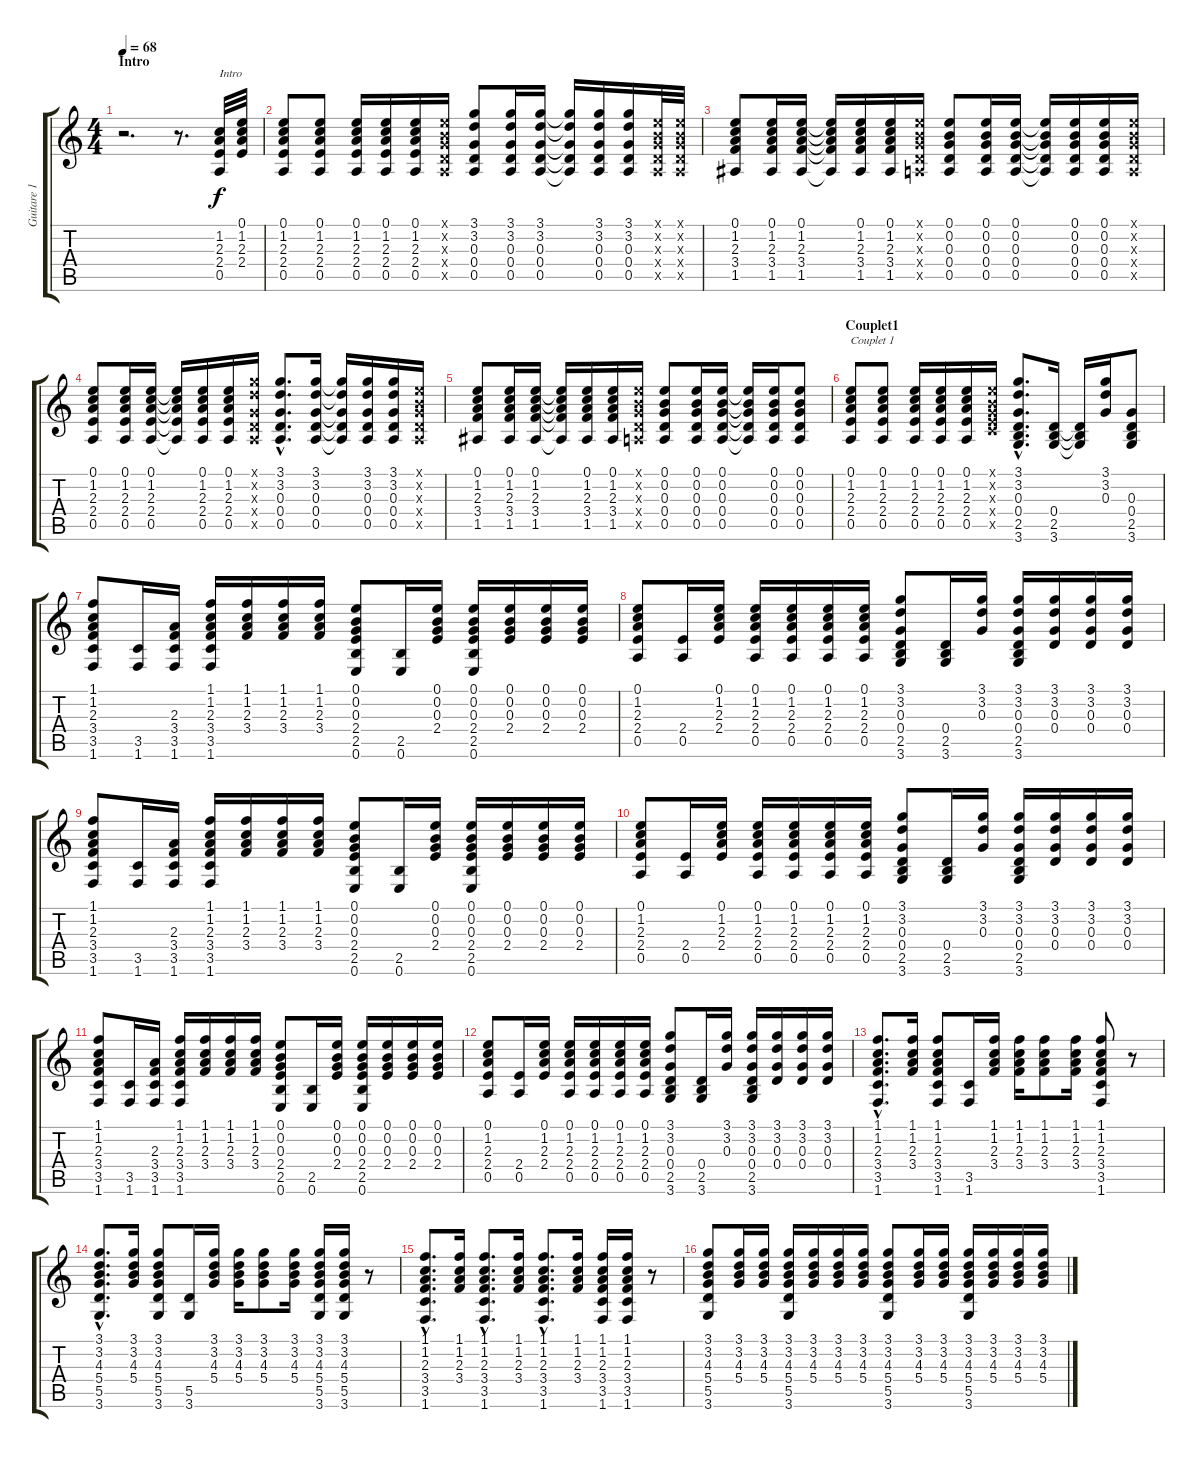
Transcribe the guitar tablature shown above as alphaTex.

\track ("Guitare 1" "Guitare 1") {instrument acousticguitarsteel}
\staff {score tabs}
\tuning (E4 B3 G3 D3 A2 E2) {hide}
\ts (4 4)
\section ("" "Intro")
\tempo 68
\clef g2
\ks c
r.2{d dy f instrument acousticguitarsteel} r.8{d} (1.2 2.3 2.4 0.5).32{txt "Intro"} (0.1 1.2 2.3 2.4).32 |
(0.1 1.2 2.3 2.4 0.5).8 (0.1 1.2 2.3 2.4 0.5).8 (0.1 1.2 2.3 2.4 0.5).16 (0.1 1.2 2.3 2.4 0.5).16 (0.1 1.2 2.3 2.4 0.5).16 (0.1{x} 0.2{x} 0.3{x} 0.4{x} 0.5{x}).16 (3.1 3.2 0.3 0.4 0.5).8 (3.1 3.2 0.3 0.4 0.5).16 (3.1 3.2 0.3 0.4 0.5).16 (3.1{t} 3.2{t} 0.3{t} 0.4{t} 0.5{t}).16 (3.1 3.2 0.3 0.4 0.5).16 (3.1 3.2 0.3 0.4 0.5).16 (0.1{x} 0.2{x} 0.3{x} 0.4{x} 0.5{x}).32 (0.1{x} 0.2{x} 0.3{x} 0.4{x} 0.5{x}).32 |
(0.1 1.2 2.3 3.4 1.5).8 (0.1 1.2 2.3 3.4 1.5).16{txt ""} (0.1 1.2 2.3 3.4 1.5).16 (0.1{t} 1.2{t} 2.3{t} 3.4{t} 1.5{t}).16 (0.1 1.2 2.3 3.4 1.5).16 (0.1 1.2 2.3 3.4 1.5).16 (0.1{x} 0.2{x} 0.3{x} 0.4{x} 0.5{x}).16 (0.1 0.2 0.3 0.4 0.5).8 (0.1 0.2 0.3 0.4 0.5).16 (0.1 0.2 0.3 0.4 0.5).16 (0.1{t} 0.2{t} 0.3{t} 0.4{t} 0.5{t}).16 (0.1 0.2 0.3 0.4 0.5).16 (0.1 0.2 0.3 0.4 0.5).16 (0.1{x} 0.2{x} 0.3{x} 0.4{x} 0.5{x}).16 |
(0.1 1.2 2.3 2.4 0.5).8 (0.1 1.2 2.3 2.4 0.5).16 (0.1 1.2 2.3 2.4 0.5).16 (0.1{t} 1.2{t} 2.3{t} 2.4{t} 0.5{t}).16 (0.1 1.2 2.3 2.4 0.5).16 (0.1 1.2 2.3 2.4 0.5).16 (3.1{x} 3.2{x} 0.3{x} 0.4{x} 0.5{x}).16 (3.1{hac} 3.2{hac} 0.3{hac} 0.4{hac} 0.5{hac}).8{d} (3.1 3.2 0.3 0.4 0.5).16 (3.1{t} 3.2{t} 0.3{t} 0.4{t} 0.5{t}).16 (3.1 3.2 0.3 0.4 0.5).16 (3.1 3.2 0.3 0.4 0.5).16 (0.1{x} 0.2{x} 0.3{x} 0.4{x} 0.5{x}).16 |
(0.1 1.2 2.3 3.4 1.5).8 (0.1 1.2 2.3 3.4 1.5).16 (0.1 1.2 2.3 3.4 1.5).16 (0.1{t} 1.2{t} 2.3{t} 3.4{t} 1.5{t}).16 (0.1 1.2 2.3 3.4 1.5).16 (0.1 1.2 2.3 3.4 1.5).16 (0.1{x} 0.2{x} 0.3{x} 0.4{x} 0.5{x}).16 (0.1 0.2 0.3 0.4 0.5).8 (0.1 0.2 0.3 0.4 0.5).16 (0.1 0.2 0.3 0.4 0.5).16 (0.1{t} 0.2{t} 0.3{t} 0.4{t} 0.5{t}).16 (0.1 0.2 0.3 0.4 0.5).16 (0.1 0.2 0.3 0.4 0.5).8 |
\section ("" "Couplet1")
(0.1 1.2 2.3 2.4 0.5).8{txt "Couplet 1"} (0.1 1.2 2.3 2.4 0.5).8 (0.1 1.2 2.3 2.4 0.5).16 (0.1 1.2 2.3 2.4 0.5).16 (0.1 1.2 2.3 2.4 0.5).16 (0.1{x} 0.2{x} 0.3{x} 2.4{x} 3.5{x}).16 (3.1{hac} 3.2{hac} 0.3{hac} 0.4{hac} 2.5{hac} 3.6{hac}).8{d} (0.4 2.5 3.6).16 (0.4{t} 2.5{t} 3.6{t}).16 (3.1 3.2 0.3).16 (0.3 0.4 2.5 3.6).8 |
(1.1 1.2 2.3 3.4 3.5 1.6).8 (3.5 1.6).16 (2.3 3.4 3.5 1.6).16 (1.1 1.2 2.3 3.4 3.5 1.6).16 (1.1 1.2 2.3 3.4).16 (1.1 1.2 2.3 3.4).16 (1.1 1.2 2.3 3.4).16 (0.1 0.2 0.3 2.4 2.5 0.6).8 (2.5 0.6).16 (0.1 0.2 0.3 2.4).16 (0.1 0.2 0.3 2.4 2.5 0.6).16 (0.1 0.2 0.3 2.4).16 (0.1 0.2 0.3 2.4).16 (0.1 0.2 0.3 2.4).16 |
(0.1 1.2 2.3 2.4 0.5).8 (2.4 0.5).16 (0.1 1.2 2.3 2.4).16 (0.1 1.2 2.3 2.4 0.5).16 (0.1 1.2 2.3 2.4 0.5).16 (0.1 1.2 2.3 2.4 0.5).16 (0.1 1.2 2.3 2.4 0.5).16 (3.1 3.2 0.3 0.4 2.5 3.6).8 (0.4 2.5 3.6).16 (3.1 3.2 0.3).16 (3.1 3.2 0.3 0.4 2.5 3.6).16 (3.1 3.2 0.3 0.4).16 (3.1 3.2 0.3 0.4).16 (3.1 3.2 0.3 0.4).16 |
(1.1 1.2 2.3 3.4 3.5 1.6).8 (3.5 1.6).16 (2.3 3.4 3.5 1.6).16 (1.1 1.2 2.3 3.4 3.5 1.6).16 (1.1 1.2 2.3 3.4).16 (1.1 1.2 2.3 3.4).16 (1.1 1.2 2.3 3.4).16 (0.1 0.2 0.3 2.4 2.5 0.6).8 (2.5 0.6).16 (0.1 0.2 0.3 2.4).16 (0.1 0.2 0.3 2.4 2.5 0.6).16 (0.1 0.2 0.3 2.4).16 (0.1 0.2 0.3 2.4).16 (0.1 0.2 0.3 2.4).16 |
(0.1 1.2 2.3 2.4 0.5).8 (2.4 0.5).16 (0.1 1.2 2.3 2.4).16 (0.1 1.2 2.3 2.4 0.5).16 (0.1 1.2 2.3 2.4 0.5).16 (0.1 1.2 2.3 2.4 0.5).16 (0.1 1.2 2.3 2.4 0.5).16 (3.1 3.2 0.3 0.4 2.5 3.6).8 (0.4 2.5 3.6).16 (3.1 3.2 0.3).16 (3.1 3.2 0.3 0.4 2.5 3.6).16 (3.1 3.2 0.3 0.4).16 (3.1 3.2 0.3 0.4).16 (3.1 3.2 0.3 0.4).16 |
(1.1 1.2 2.3 3.4 3.5 1.6).8 (3.5 1.6).16 (2.3 3.4 3.5 1.6).16 (1.1 1.2 2.3 3.4 3.5 1.6).16 (1.1 1.2 2.3 3.4).16 (1.1 1.2 2.3 3.4).16 (1.1 1.2 2.3 3.4).16 (0.1 0.2 0.3 2.4 2.5 0.6).8 (2.5 0.6).16 (0.1 0.2 0.3 2.4).16 (0.1 0.2 0.3 2.4 2.5 0.6).16 (0.1 0.2 0.3 2.4).16 (0.1 0.2 0.3 2.4).16 (0.1 0.2 0.3 2.4).16 |
(0.1 1.2 2.3 2.4 0.5).8 (2.4 0.5).16 (0.1 1.2 2.3 2.4).16 (0.1 1.2 2.3 2.4 0.5).16 (0.1 1.2 2.3 2.4 0.5).16 (0.1 1.2 2.3 2.4 0.5).16 (0.1 1.2 2.3 2.4 0.5).16 (3.1 3.2 0.3 0.4 2.5 3.6).8 (0.4 2.5 3.6).16 (3.1 3.2 0.3).16 (3.1 3.2 0.3 0.4 2.5 3.6).16 (3.1 3.2 0.3 0.4).16 (3.1 3.2 0.3 0.4).16 (3.1 3.2 0.3 0.4).16 |
\section ("" "")
(1.1{hac} 1.2{hac} 2.3{hac} 3.4{hac} 3.5{hac} 1.6{hac}).8{d txt ""} (1.1 1.2 2.3 3.4).16 (1.1 1.2 2.3 3.4 3.5 1.6).8 (3.5 1.6).16 (1.1 1.2 2.3 3.4).16 (1.1 1.2 2.3 3.4).16 (1.1 1.2 2.3 3.4).8 (1.1 1.2 2.3 3.4).16 (1.1 1.2 2.3 3.4 3.5 1.6).8 r.8 |
(3.1{hac} 3.2{hac} 4.3{hac} 5.4{hac} 5.5{hac} 3.6{hac}).8{d} (3.1 3.2 4.3 5.4).16 (3.1 3.2 4.3 5.4 5.5 3.6).8 (5.5 3.6).16 (3.1 3.2 4.3 5.4).16 (3.1 3.2 4.3 5.4).16 (3.1 3.2 4.3 5.4).8 (3.1 3.2 4.3 5.4).16 (3.1 3.2 4.3 5.4 5.5 3.6).16 (3.1 3.2 4.3 5.4 5.5 3.6).16 r.8 |
(1.1{hac} 1.2{hac} 2.3{hac} 3.4{hac} 3.5{hac} 1.6{hac}).8{d} (1.1 1.2 2.3 3.4).16 (1.1{hac} 1.2{hac} 2.3{hac} 3.4{hac} 3.5{hac} 1.6{hac}).8{d} (1.1 1.2 2.3 3.4).16 (1.1{hac} 1.2{hac} 2.3{hac} 3.4{hac} 3.5{hac} 1.6{hac}).8{d} (1.1 1.2 2.3 3.4).16 (1.1 1.2 2.3 3.4 3.5 1.6).16 (1.1 1.2 2.3 3.4 3.5 1.6).16 r.8 |
(3.1 3.2 4.3 5.4 5.5 3.6).8 (3.1 3.2 4.3 5.4).16 (3.1 3.2 4.3 5.4).16 (3.1 3.2 4.3 5.4 5.5 3.6).16 (3.1 3.2 4.3 5.4).16 (3.1 3.2 4.3 5.4).16 (3.1 3.2 4.3 5.4).16 (3.1 3.2 4.3 5.4 5.5 3.6).8 (3.1 3.2 4.3 5.4).16 (3.1 3.2 4.3 5.4).16 (3.1 3.2 4.3 5.4 5.5 3.6).16 (3.1 3.2 4.3 5.4).16 (3.1 3.2 4.3 5.4).16 (3.1 3.2 4.3 5.4).16
